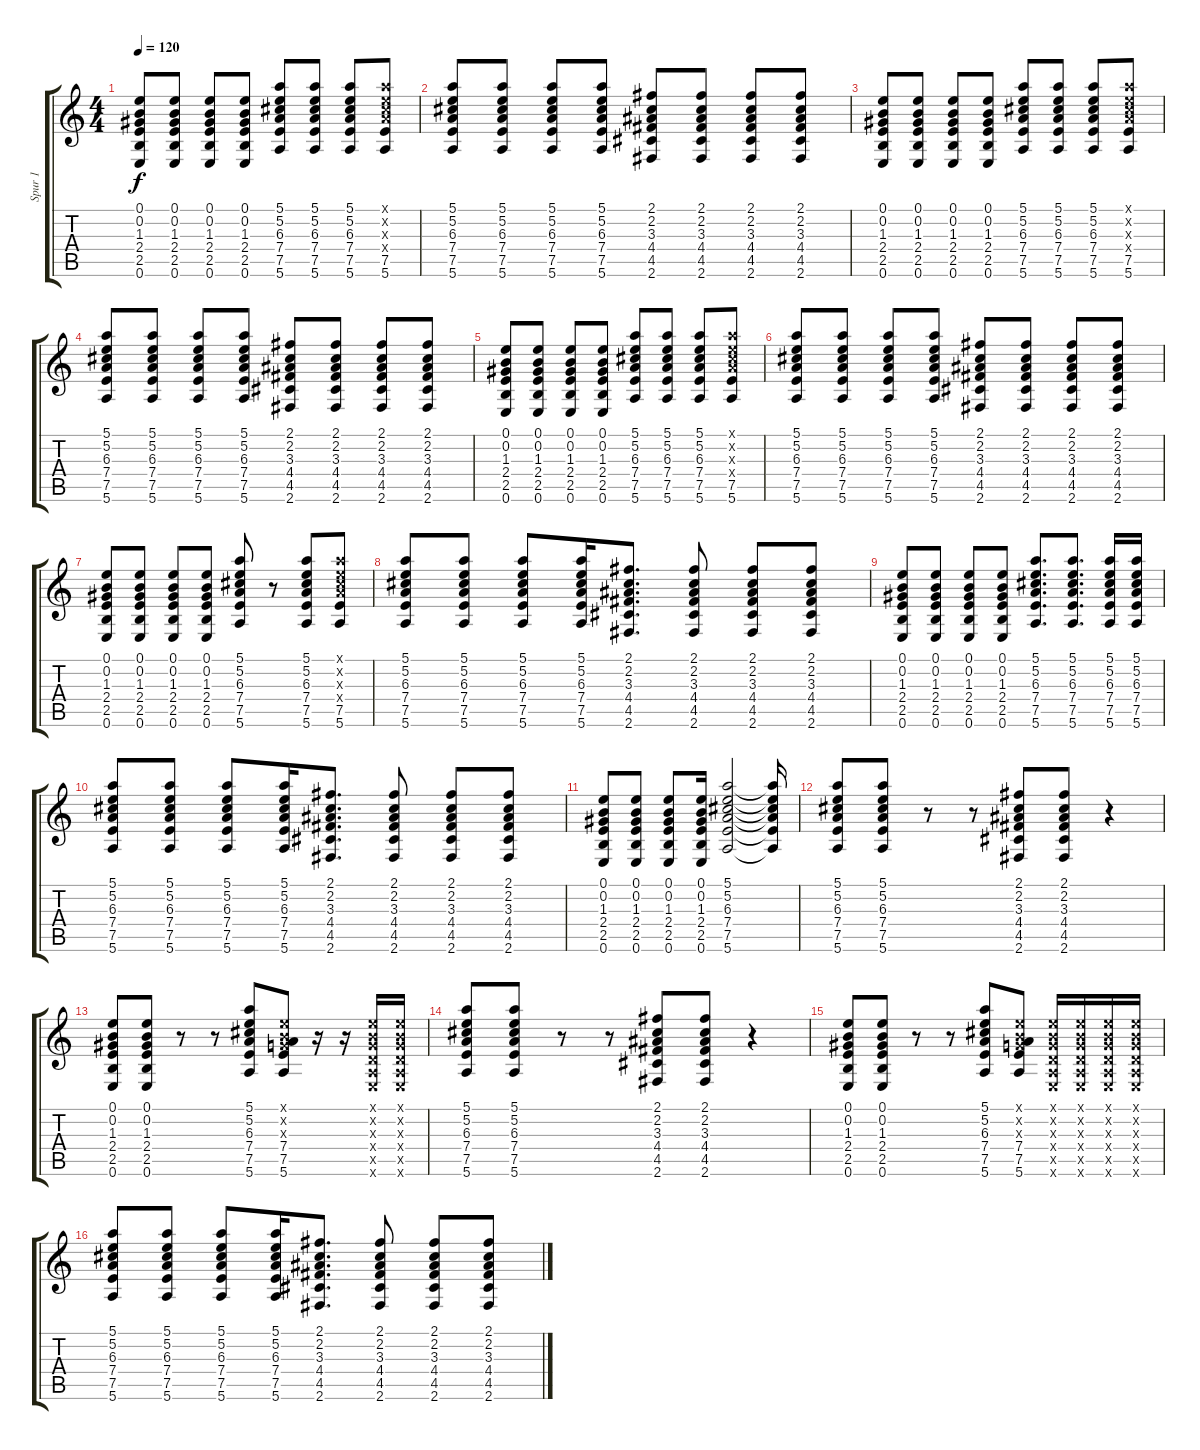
\track ("Spur 1" "Spur 1") {instrument distortionguitar}
\staff {score tabs}
\tuning (E4 B3 G3 D3 A2 E2) {hide}
\ts (4 4)
\tempo 120
\clef g2
\ks c
(0.1 0.2 1.3 2.4 2.5 0.6).8{dy f} (0.1 0.2 1.3 2.4 2.5 0.6).8 (0.1 0.2 1.3 2.4 2.5 0.6).8 (0.1 0.2 1.3 2.4 2.5 0.6).8 (5.1 5.2 6.3 7.4 7.5 5.6).8 (5.1 5.2 6.3 7.4 7.5 5.6).8 (5.1 5.2 6.3 7.4 7.5 5.6).8 (5.1{x} 5.2{x} 6.3{x} 7.4{x} 7.5 5.6).8 |
(5.1 5.2 6.3 7.4 7.5 5.6).8 (5.1 5.2 6.3 7.4 7.5 5.6).8 (5.1 5.2 6.3 7.4 7.5 5.6).8 (5.1 5.2 6.3 7.4 7.5 5.6).8 (2.1 2.2 3.3 4.4 4.5 2.6).8 (2.1 2.2 3.3 4.4 4.5 2.6).8 (2.1 2.2 3.3 4.4 4.5 2.6).8 (2.1 2.2 3.3 4.4 4.5 2.6).8 |
(0.1 0.2 1.3 2.4 2.5 0.6).8 (0.1 0.2 1.3 2.4 2.5 0.6).8 (0.1 0.2 1.3 2.4 2.5 0.6).8 (0.1 0.2 1.3 2.4 2.5 0.6).8 (5.1 5.2 6.3 7.4 7.5 5.6).8 (5.1 5.2 6.3 7.4 7.5 5.6).8 (5.1 5.2 6.3 7.4 7.5 5.6).8 (5.1{x} 5.2{x} 6.3{x} 7.4{x} 7.5 5.6).8 |
(5.1 5.2 6.3 7.4 7.5 5.6).8 (5.1 5.2 6.3 7.4 7.5 5.6).8 (5.1 5.2 6.3 7.4 7.5 5.6).8 (5.1 5.2 6.3 7.4 7.5 5.6).8 (2.1 2.2 3.3 4.4 4.5 2.6).8 (2.1 2.2 3.3 4.4 4.5 2.6).8 (2.1 2.2 3.3 4.4 4.5 2.6).8 (2.1 2.2 3.3 4.4 4.5 2.6).8 |
(0.1 0.2 1.3 2.4 2.5 0.6).8 (0.1 0.2 1.3 2.4 2.5 0.6).8 (0.1 0.2 1.3 2.4 2.5 0.6).8 (0.1 0.2 1.3 2.4 2.5 0.6).8 (5.1 5.2 6.3 7.4 7.5 5.6).8 (5.1 5.2 6.3 7.4 7.5 5.6).8 (5.1 5.2 6.3 7.4 7.5 5.6).8 (5.1{x} 5.2{x} 6.3{x} 7.4{x} 7.5 5.6).8 |
(5.1 5.2 6.3 7.4 7.5 5.6).8 (5.1 5.2 6.3 7.4 7.5 5.6).8 (5.1 5.2 6.3 7.4 7.5 5.6).8 (5.1 5.2 6.3 7.4 7.5 5.6).8 (2.1 2.2 3.3 4.4 4.5 2.6).8 (2.1 2.2 3.3 4.4 4.5 2.6).8 (2.1 2.2 3.3 4.4 4.5 2.6).8 (2.1 2.2 3.3 4.4 4.5 2.6).8 |
(0.1 0.2 1.3 2.4 2.5 0.6).8 (0.1 0.2 1.3 2.4 2.5 0.6).8 (0.1 0.2 1.3 2.4 2.5 0.6).8 (0.1 0.2 1.3 2.4 2.5 0.6).8 (5.1 5.2 6.3 7.4 7.5 5.6).8 r.8 (5.1 5.2 6.3 7.4 7.5 5.6).8 (5.1{x} 5.2{x} 6.3{x} 7.4{x} 7.5 5.6).8 |
(5.1 5.2 6.3 7.4 7.5 5.6).8 (5.1 5.2 6.3 7.4 7.5 5.6).8 (5.1 5.2 6.3 7.4 7.5 5.6).8 (5.1 5.2 6.3 7.4 7.5 5.6).16 (2.1 2.2 3.3 4.4 4.5 2.6).8{d} (2.1 2.2 3.3 4.4 4.5 2.6).8 (2.1 2.2 3.3 4.4 4.5 2.6).8 (2.1 2.2 3.3 4.4 4.5 2.6).8 |
(0.1 0.2 1.3 2.4 2.5 0.6).8 (0.1 0.2 1.3 2.4 2.5 0.6).8 (0.1 0.2 1.3 2.4 2.5 0.6).8 (0.1 0.2 1.3 2.4 2.5 0.6).8 (5.1 5.2 6.3 7.4 7.5 5.6).8{d} (5.1 5.2 6.3 7.4 7.5 5.6).8{d} (5.1 5.2 6.3 7.4 7.5 5.6).16 (5.1 5.2 6.3 7.4 7.5 5.6).16 |
(5.1 5.2 6.3 7.4 7.5 5.6).8 (5.1 5.2 6.3 7.4 7.5 5.6).8 (5.1 5.2 6.3 7.4 7.5 5.6).8 (5.1 5.2 6.3 7.4 7.5 5.6).16 (2.1 2.2 3.3 4.4 4.5 2.6).8{d} (2.1 2.2 3.3 4.4 4.5 2.6).8 (2.1 2.2 3.3 4.4 4.5 2.6).8 (2.1 2.2 3.3 4.4 4.5 2.6).8 |
(0.1 0.2 1.3 2.4 2.5 0.6).8 (0.1 0.2 1.3 2.4 2.5 0.6).8 (0.1 0.2 1.3 2.4 2.5 0.6).8 (0.1 0.2 1.3 2.4 2.5 0.6).16 (5.1 5.2 6.3 7.4 7.5 5.6).2 (5.1{t} 5.2{t} 6.3{t} 7.4{t} 7.5{t} 5.6{t}).16 |
(5.1 5.2 6.3 7.4 7.5 5.6).8 (5.1 5.2 6.3 7.4 7.5 5.6).8 r.8 r.8 (2.1 2.2 3.3 4.4 4.5 2.6).8 (2.1 2.2 3.3 4.4 4.5 2.6).8 r.4 |
(0.1 0.2 1.3 2.4 2.5 0.6).8 (0.1 0.2 1.3 2.4 2.5 0.6).8 r.8 r.8 (5.1 5.2 6.3 7.4 7.5 5.6).8 (0.1{x} 0.2{x} 0.3{x} 7.4 7.5 5.6).8 r.16 r.16 (0.1{x} 0.2{x} 0.3{x} 0.4{x} 0.5{x} 0.6{x}).16 (0.1{x} 0.2{x} 0.3{x} 0.4{x} 0.5{x} 0.6{x}).16 |
(5.1 5.2 6.3 7.4 7.5 5.6).8 (5.1 5.2 6.3 7.4 7.5 5.6).8 r.8 r.8 (2.1 2.2 3.3 4.4 4.5 2.6).8 (2.1 2.2 3.3 4.4 4.5 2.6).8 r.4 |
(0.1 0.2 1.3 2.4 2.5 0.6).8 (0.1 0.2 1.3 2.4 2.5 0.6).8 r.8 r.8 (5.1 5.2 6.3 7.4 7.5 5.6).8 (0.1{x} 0.2{x} 0.3{x} 7.4 7.5 5.6).8 (0.1{x} 0.2{x} 0.3{x} 0.4{x} 0.5{x} 0.6{x}).16 (0.1{x} 0.2{x} 0.3{x} 0.4{x} 0.5{x} 0.6{x}).16 (0.1{x} 0.2{x} 0.3{x} 0.4{x} 0.5{x} 0.6{x}).16 (0.1{x} 0.2{x} 0.3{x} 0.4{x} 0.5{x} 0.6{x}).16 |
(5.1 5.2 6.3 7.4 7.5 5.6).8 (5.1 5.2 6.3 7.4 7.5 5.6).8 (5.1 5.2 6.3 7.4 7.5 5.6).8 (5.1 5.2 6.3 7.4 7.5 5.6).16 (2.1 2.2 3.3 4.4 4.5 2.6).8{d} (2.1 2.2 3.3 4.4 4.5 2.6).8 (2.1 2.2 3.3 4.4 4.5 2.6).8 (2.1 2.2 3.3 4.4 4.5 2.6).8
